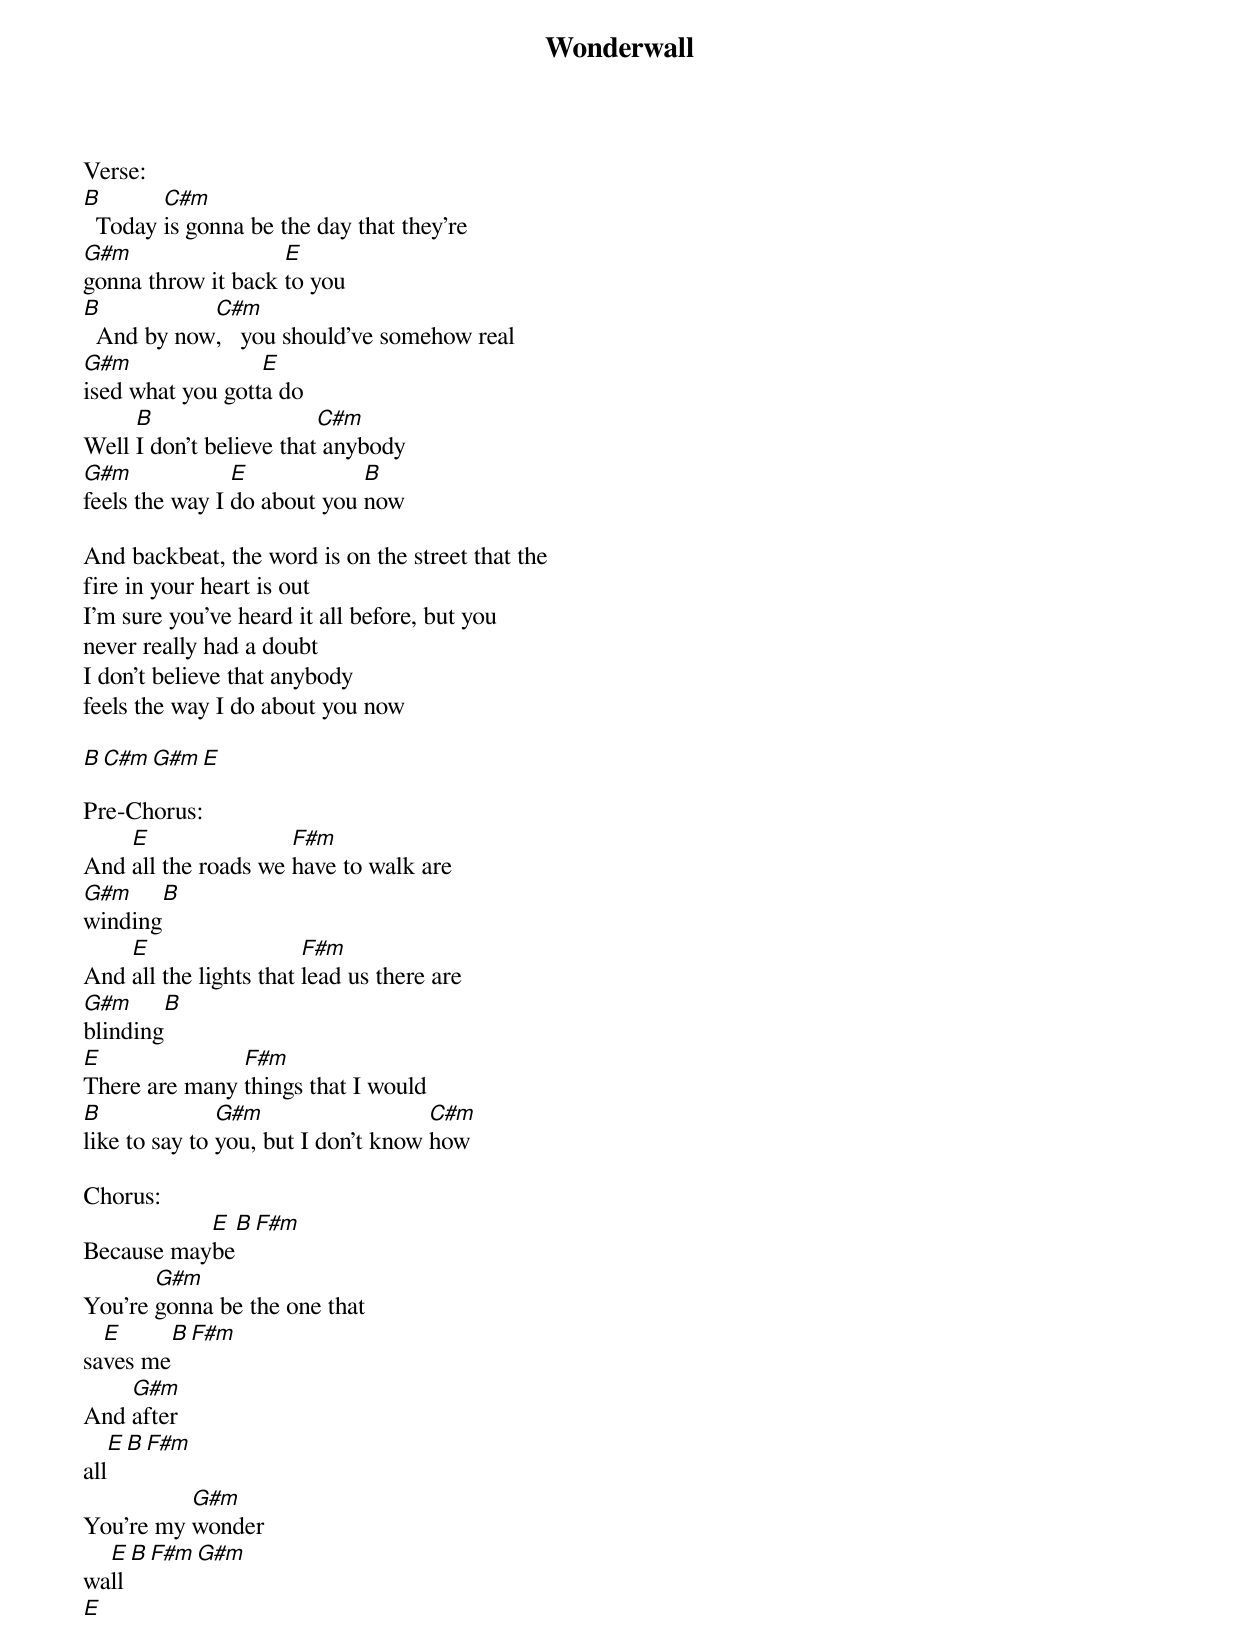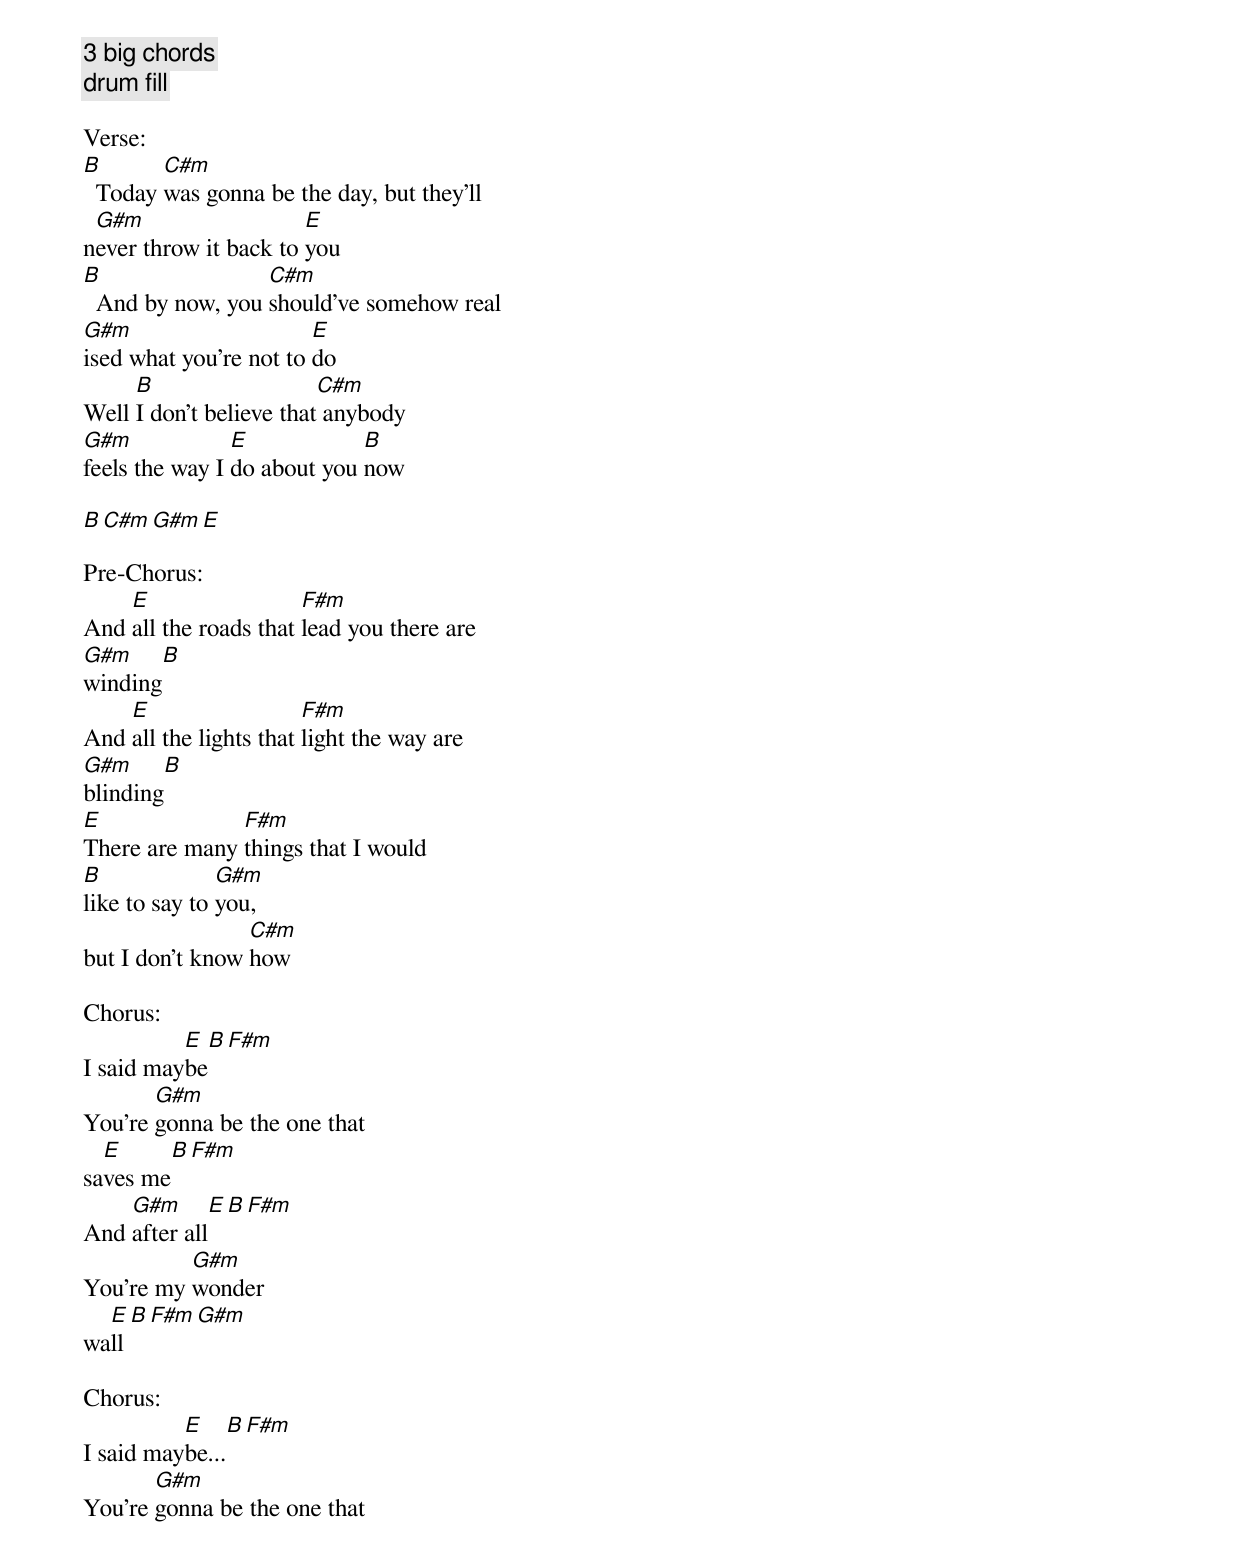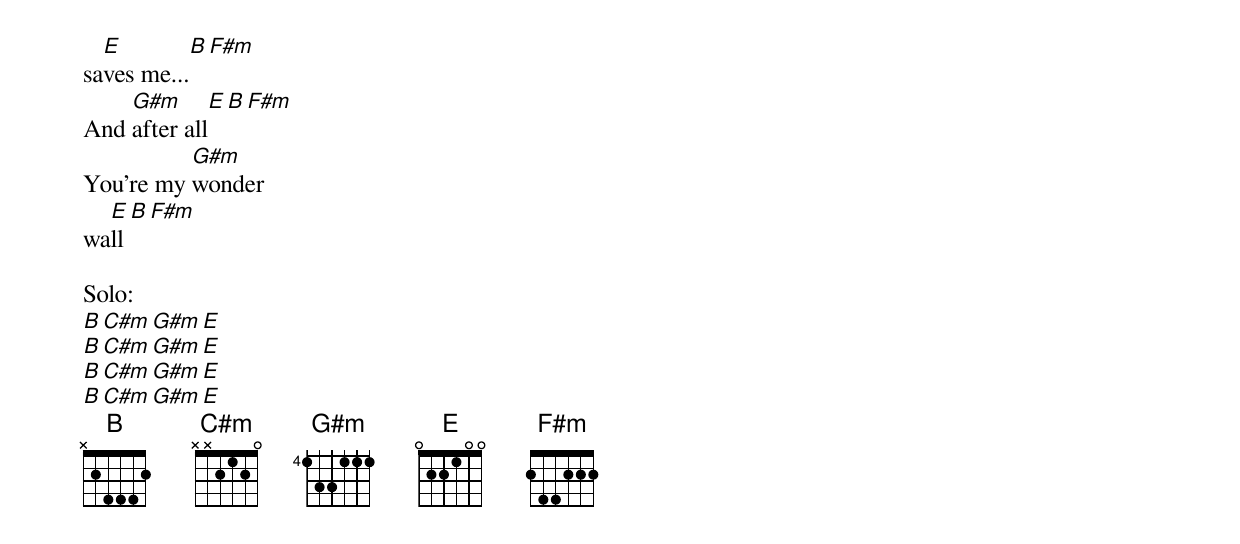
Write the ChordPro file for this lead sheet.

{title:Wonderwall}
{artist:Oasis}
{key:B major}
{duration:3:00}
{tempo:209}
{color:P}

Verse:
[B]  Today [C#m]is gonna be the day that they're
[G#m]gonna throw it back [E]to you
[B]  And by now[C#m],   you should've somehow real
[G#m]ised what you gott[E]a do
Well [B]I don't believe that[C#m] anybody
[G#m]feels the way I [E]do about you [B]now

And backbeat, the word is on the street that the
fire in your heart is out
I'm sure you've heard it all before, but you
never really had a doubt
I don't believe that anybody
feels the way I do about you now

[B][C#m][G#m][E]

Pre-Chorus:
And [E]all the roads we [F#m]have to walk are
[G#m]winding[B]
And [E]all the lights that [F#m]lead us there are
[G#m]blinding[B]
[E]There are many [F#m]things that I would
[B]like to say to [G#m]you, but I don't know [C#m]how

Chorus:
Because may[E]be[B][F#m]
You're [G#m]gonna be the one that
sa[E]ves me[B][F#m]
And [G#m]after
all[E][B][F#m]
You're my [G#m]wonder
wa[E]ll[B][F#m][G#m]
[E]

{c: 3 big chords}
{c: drum fill}

Verse:
[B]  Today [C#m]was gonna be the day, but they'll
n[G#m]ever throw it back to [E]you
[B]  And by now, you [C#m]should've somehow real
[G#m]ised what you're not to [E]do
Well [B]I don't believe that[C#m] anybody
[G#m]feels the way I [E]do about you [B]now

[B][C#m][G#m][E]

Pre-Chorus:
And [E]all the roads that [F#m]lead you there are
[G#m]winding[B]
And [E]all the lights that [F#m]light the way are
[G#m]blinding[B]
[E]There are many [F#m]things that I would
[B]like to say to [G#m]you,
but I don't know [C#m]how

Chorus:
I said may[E]be[B][F#m]
You're [G#m]gonna be the one that
sa[E]ves me[B][F#m]
And [G#m]after all[E][B][F#m]
You're my [G#m]wonder
wa[E]ll[B][F#m][G#m]

Chorus:
I said may[E]be...[B][F#m]
You're [G#m]gonna be the one that
sa[E]ves me...[B][F#m]
And [G#m]after all[E][B][F#m]
You're my [G#m]wonder
wa[E]ll[B][F#m]

Solo:
[B][C#m][G#m][E]
[B][C#m][G#m][E]
[B][C#m][G#m][E]
[B][C#m][G#m][E]
